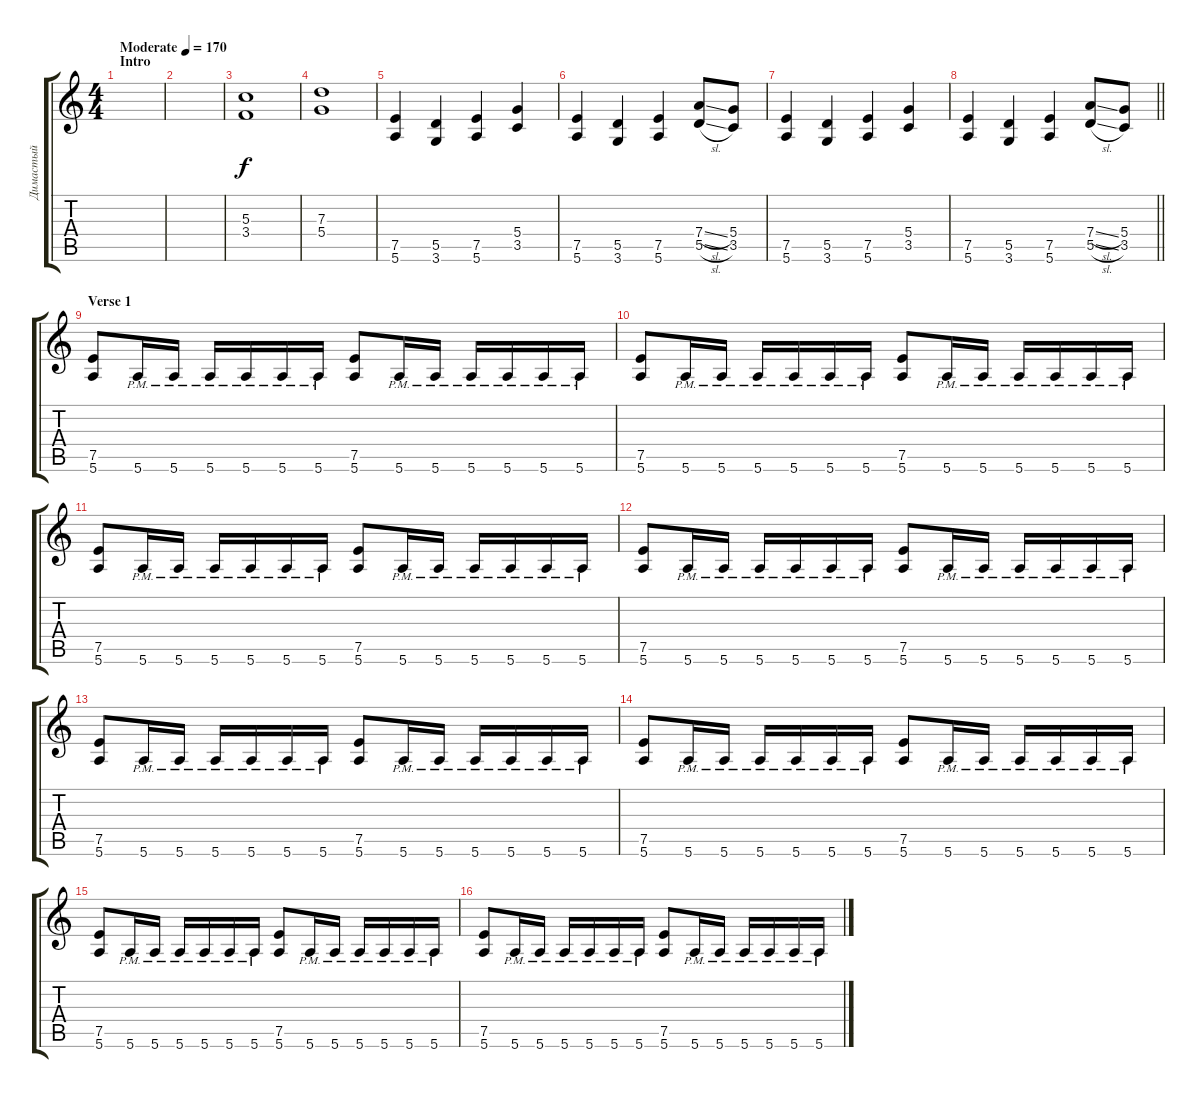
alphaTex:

\track ("Димастый" "Димастый") {instrument overdrivenguitar}
\staff {score tabs}
\tuning (E4 B3 G3 D3 A2 E2) {hide}
\ts (4 4)
\section ("" "Intro")
\tempo (170 "Moderate")
\tempo 190
\tempo (170 "Moderate")
\clef g2
\ks c
|
|
(5.3 3.4).1 |
(7.3 5.4).1 |
(7.5 5.6).4 (5.5 3.6).4 (7.5 5.6).4 (5.4 3.5).4 |
(7.5 5.6).4 (5.5 3.6).4 (7.5 5.6).4 (7.4{sl} 5.5{sl}).8 (5.4 3.5).8 |
(7.5 5.6).4 (5.5 3.6).4 (7.5 5.6).4 (5.4 3.5).4 |
\barLineRight lightlight
(7.5 5.6).4 (5.5 3.6).4 (7.5 5.6).4 (7.4{sl} 5.5{sl}).8 (5.4 3.5).8 |
\section ("" "Verse 1")
(7.5 5.6).8 5.6{pm}.16 5.6{pm}.16 5.6{pm}.16 5.6{pm}.16 5.6{pm}.16 5.6{pm}.16 (7.5 5.6).8 5.6{pm}.16 5.6{pm}.16 5.6{pm}.16 5.6{pm}.16 5.6{pm}.16 5.6{pm}.16 |
(7.5 5.6).8 5.6{pm}.16 5.6{pm}.16 5.6{pm}.16 5.6{pm}.16 5.6{pm}.16 5.6{pm}.16 (7.5 5.6).8 5.6{pm}.16 5.6{pm}.16 5.6{pm}.16 5.6{pm}.16 5.6{pm}.16 5.6{pm}.16 |
(7.5 5.6).8 5.6{pm}.16 5.6{pm}.16 5.6{pm}.16 5.6{pm}.16 5.6{pm}.16 5.6{pm}.16 (7.5 5.6).8 5.6{pm}.16 5.6{pm}.16 5.6{pm}.16 5.6{pm}.16 5.6{pm}.16 5.6{pm}.16 |
(7.5 5.6).8 5.6{pm}.16 5.6{pm}.16 5.6{pm}.16 5.6{pm}.16 5.6{pm}.16 5.6{pm}.16 (7.5 5.6).8 5.6{pm}.16 5.6{pm}.16 5.6{pm}.16 5.6{pm}.16 5.6{pm}.16 5.6{pm}.16 |
(7.5 5.6).8 5.6{pm}.16 5.6{pm}.16 5.6{pm}.16 5.6{pm}.16 5.6{pm}.16 5.6{pm}.16 (7.5 5.6).8 5.6{pm}.16 5.6{pm}.16 5.6{pm}.16 5.6{pm}.16 5.6{pm}.16 5.6{pm}.16 |
(7.5 5.6).8 5.6{pm}.16 5.6{pm}.16 5.6{pm}.16 5.6{pm}.16 5.6{pm}.16 5.6{pm}.16 (7.5 5.6).8 5.6{pm}.16 5.6{pm}.16 5.6{pm}.16 5.6{pm}.16 5.6{pm}.16 5.6{pm}.16 |
(7.5 5.6).8 5.6{pm}.16 5.6{pm}.16 5.6{pm}.16 5.6{pm}.16 5.6{pm}.16 5.6{pm}.16 (7.5 5.6).8 5.6{pm}.16 5.6{pm}.16 5.6{pm}.16 5.6{pm}.16 5.6{pm}.16 5.6{pm}.16 |
(7.5 5.6).8 5.6{pm}.16 5.6{pm}.16 5.6{pm}.16 5.6{pm}.16 5.6{pm}.16 5.6{pm}.16 (7.5 5.6).8 5.6{pm}.16 5.6{pm}.16 5.6{pm}.16 5.6{pm}.16 5.6{pm}.16 5.6{pm}.16
